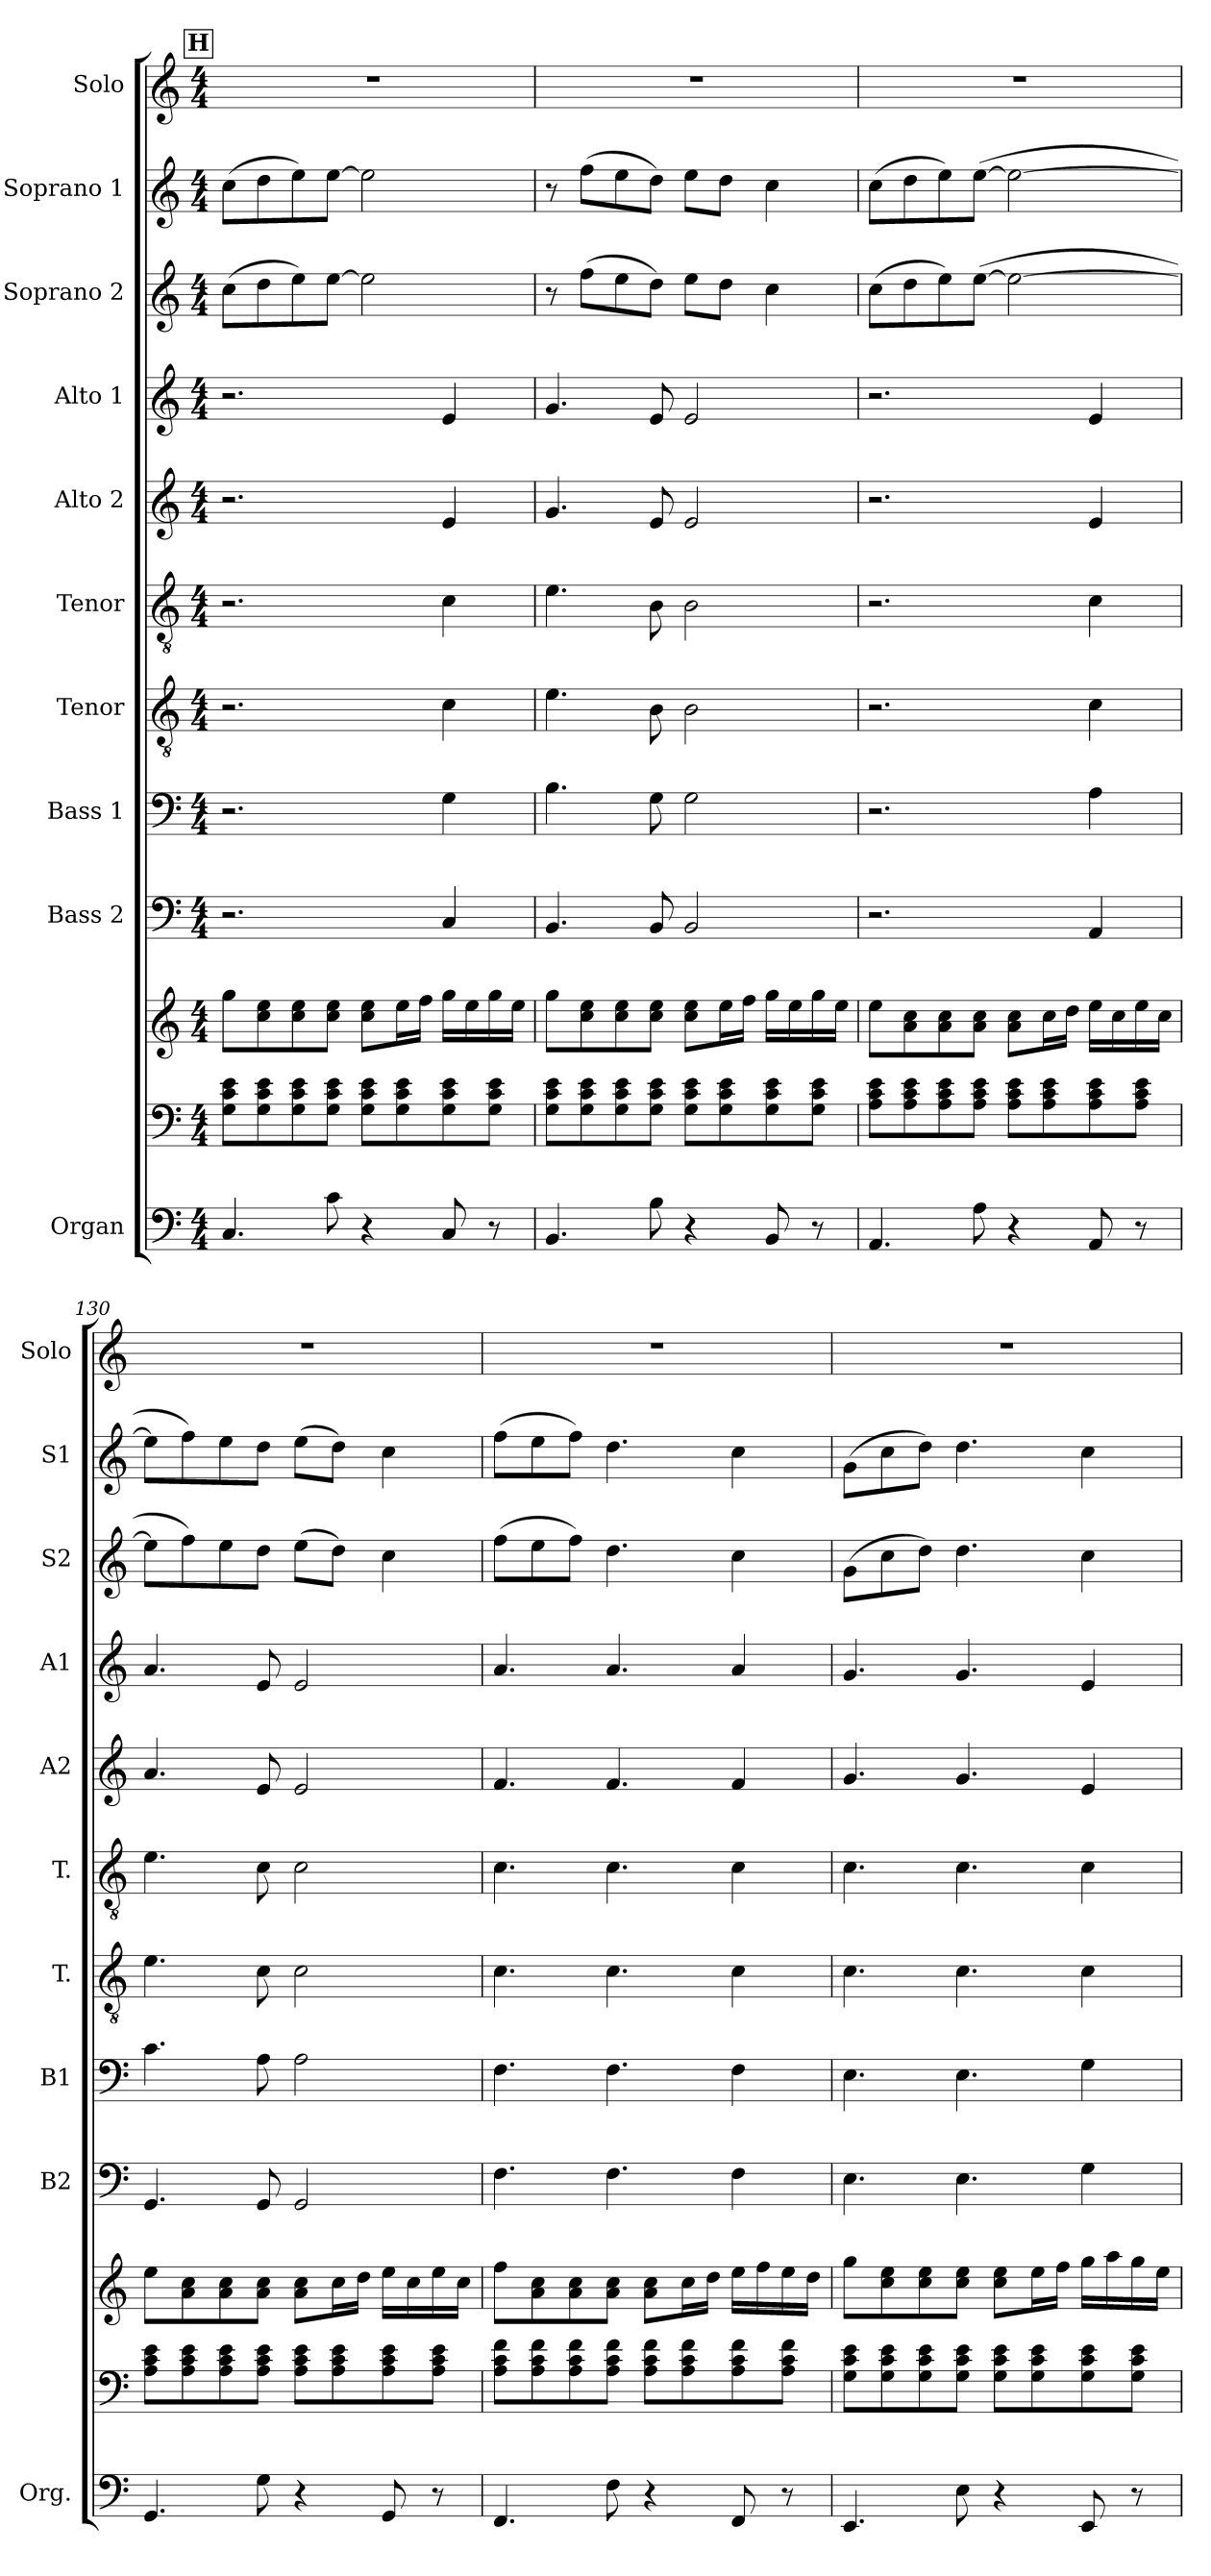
**kern	**kern	**kern	**kern	**kern	**kern	**kern	**kern	**kern	**kern	**kern	**kern
*part10	*part10	*part10	*part9	*part8	*part7	*part6	*part5	*part4	*part3	*part2	*part1
*staff12	*staff11	*staff10	*staff9	*staff8	*staff7	*staff6	*staff5	*staff4	*staff3	*staff2	*staff1
*I"Organ	*	*	*I"Bass 2	*I"Bass 1	*I"Tenor	*I"Tenor	*I"Alto 2	*I"Alto 1	*I"Soprano 2	*I"Soprano 1	*I"Solo
*I'Org.	*	*	*I'B2	*I'B1	*I'T.	*I'T.	*I'A2	*I'A1	*I'S2	*I'S1	*I'Solo
*clefF4	*clefF4	*clefG2	*clefF4	*clefF4	*clefGv2	*clefGv2	*clefG2	*clefG2	*clefG2	*clefG2	*clefG2
*k[]	*k[]	*k[]	*k[]	*k[]	*k[]	*k[]	*k[]	*k[]	*k[]	*k[]	*k[]
*M4/4	*M4/4	*M4/4	*M4/4	*M4/4	*M4/4	*M4/4	*M4/4	*M4/4	*M4/4	*M4/4	*M4/4
!!LO:REH:place=s1:a:B:fs=14:t=H
=127	=127	=127	=127	=127	=127	=127	=127	=127	=127	=127	=127
4.C/	8G\ 8c\ 8e\L	8gg\L	2.r	2.r	2.r	2.r	2.r	2.r	(>8cc\L	(>8cc\L	1r
.	8G\ 8c\ 8e\	8cc\ 8ee\	.	.	.	.	.	.	8dd\	8dd\	.
.	8G\ 8c\ 8e\	8cc\ 8ee\	.	.	.	.	.	.	8ee\)	8ee\)	.
8c\	8G\ 8c\ 8e\J	8cc\ 8ee\J	.	.	.	.	.	.	[8ee\J	[8ee\J	.
4r	8G\ 8c\ 8e\L	8cc\ 8ee\L	.	.	.	.	.	.	2ee\]	2ee\]	.
.	8G\ 8c\ 8e\	16ee\L	.	.	.	.	.	.	.	.	.
.	.	16ff\JJ	.	.	.	.	.	.	.	.	.
8C/	8G\ 8c\ 8e\	16gg\LL	4C/	4G\	4c\	4c\	4e/	4e/	.	.	.
.	.	16ee\	.	.	.	.	.	.	.	.	.
8r	8G\ 8c\ 8e\J	16gg\	.	.	.	.	.	.	.	.	.
.	.	16ee\JJ	.	.	.	.	.	.	.	.	.
=128	=128	=128	=128	=128	=128	=128	=128	=128	=128	=128	=128
4.BB/	8G\ 8c\ 8e\L	8gg\L	4.BB/	4.B\	4.e\	4.e\	4.g/	4.g/	8r	8r	1r
.	8G\ 8c\ 8e\	8cc\ 8ee\	.	.	.	.	.	.	(>8ff\L	(>8ff\L	.
.	8G\ 8c\ 8e\	8cc\ 8ee\	.	.	.	.	.	.	8ee\	8ee\	.
8B\	8G\ 8c\ 8e\J	8cc\ 8ee\J	8BB/	8G\	8B\	8B\	8e/	8e/	8dd\J)	8dd\J)	.
4r	8G\ 8c\ 8e\L	8cc\ 8ee\L	2BB/	2G\	2B\	2B\	2e/	2e/	8ee\L	8ee\L	.
.	8G\ 8c\ 8e\	16ee\L	.	.	.	.	.	.	8dd\J	8dd\J	.
.	.	16ff\JJ	.	.	.	.	.	.	.	.	.
8BB/	8G\ 8c\ 8e\	16gg\LL	.	.	.	.	.	.	4cc\	4cc\	.
.	.	16ee\	.	.	.	.	.	.	.	.	.
8r	8G\ 8c\ 8e\J	16gg\	.	.	.	.	.	.	.	.	.
.	.	16ee\JJ	.	.	.	.	.	.	.	.	.
=129	=129	=129	=129	=129	=129	=129	=129	=129	=129	=129	=129
4.AA/	8A\ 8c\ 8e\L	8ee\L	2.r	2.r	2.r	2.r	2.r	2.r	(>8cc\L	(>8cc\L	1r
.	8A\ 8c\ 8e\	8a\ 8cc\	.	.	.	.	.	.	8dd\	8dd\	.
.	8A\ 8c\ 8e\	8a\ 8cc\	.	.	.	.	.	.	8ee\)	8ee\)	.
8A\	8A\ 8c\ 8e\J	8a\ 8cc\J	.	.	.	.	.	.	(>[8ee\J	(>[8ee\J	.
4r	8A\ 8c\ 8e\L	8a\ 8cc\L	.	.	.	.	.	.	2ee\_	2ee\_	.
.	8A\ 8c\ 8e\	16cc\L	.	.	.	.	.	.	.	.	.
.	.	16dd\JJ	.	.	.	.	.	.	.	.	.
8AA/	8A\ 8c\ 8e\	16ee\LL	4AA/	4A\	4c\	4c\	4e/	4e/	.	.	.
.	.	16cc\	.	.	.	.	.	.	.	.	.
8r	8A\ 8c\ 8e\J	16ee\	.	.	.	.	.	.	.	.	.
.	.	16cc\JJ	.	.	.	.	.	.	.	.	.
=130	=130	=130	=130	=130	=130	=130	=130	=130	=130	=130	=130
4.GG/	8A\ 8c\ 8e\L	8ee\L	4.GG/	4.c\	4.e\	4.e\	4.a/	4.a/	8ee\L]	8ee\L]	1r
.	8A\ 8c\ 8e\	8a\ 8cc\	.	.	.	.	.	.	8ff\)	8ff\)	.
.	8A\ 8c\ 8e\	8a\ 8cc\	.	.	.	.	.	.	8ee\	8ee\	.
8G\	8A\ 8c\ 8e\J	8a\ 8cc\J	8GG/	8A\	8c\	8c\	8e/	8e/	8dd\J	8dd\J	.
4r	8A\ 8c\ 8e\L	8a\ 8cc\L	2GG/	2A\	2c\	2c\	2e/	2e/	(>8ee\L	(>8ee\L	.
.	8A\ 8c\ 8e\	16cc\L	.	.	.	.	.	.	8dd\J)	8dd\J)	.
.	.	16dd\JJ	.	.	.	.	.	.	.	.	.
8GG/	8A\ 8c\ 8e\	16ee\LL	.	.	.	.	.	.	4cc\	4cc\	.
.	.	16cc\	.	.	.	.	.	.	.	.	.
8r	8A\ 8c\ 8e\J	16ee\	.	.	.	.	.	.	.	.	.
.	.	16cc\JJ	.	.	.	.	.	.	.	.	.
=131	=131	=131	=131	=131	=131	=131	=131	=131	=131	=131	=131
4.FF/	8A\ 8c\ 8f\L	8ff\L	4.F\	4.F\	4.c\	4.c\	4.f/	4.a/	(>8ff\L	(>8ff\L	1r
.	8A\ 8c\ 8f\	8a\ 8cc\	.	.	.	.	.	.	8ee\	8ee\	.
.	8A\ 8c\ 8f\	8a\ 8cc\	.	.	.	.	.	.	8ff\J)	8ff\J)	.
8F\	8A\ 8c\ 8f\J	8a\ 8cc\J	4.F\	4.F\	4.c\	4.c\	4.f/	4.a/	4.dd\	4.dd\	.
4r	8A\ 8c\ 8f\L	8a\ 8cc\L	.	.	.	.	.	.	.	.	.
.	8A\ 8c\ 8f\	16cc\L	.	.	.	.	.	.	.	.	.
.	.	16dd\JJ	.	.	.	.	.	.	.	.	.
8FF/	8A\ 8c\ 8f\	16ee\LL	4F\	4F\	4c\	4c\	4f/	4a/	4cc\	4cc\	.
.	.	16ff\	.	.	.	.	.	.	.	.	.
8r	8A\ 8c\ 8f\J	16ee\	.	.	.	.	.	.	.	.	.
.	.	16dd\JJ	.	.	.	.	.	.	.	.	.
=132	=132	=132	=132	=132	=132	=132	=132	=132	=132	=132	=132
4.EE/	8G\ 8c\ 8e\L	8gg\L	4.E\	4.E\	4.c\	4.c\	4.g/	4.g/	(>8g\L	(>8g\L	1r
.	8G\ 8c\ 8e\	8cc\ 8ee\	.	.	.	.	.	.	8cc\	8cc\	.
.	8G\ 8c\ 8e\	8cc\ 8ee\	.	.	.	.	.	.	8dd\J)	8dd\J)	.
8E\	8G\ 8c\ 8e\J	8cc\ 8ee\J	4.E\	4.E\	4.c\	4.c\	4.g/	4.g/	4.dd\	4.dd\	.
4r	8G\ 8c\ 8e\L	8cc\ 8ee\L	.	.	.	.	.	.	.	.	.
.	8G\ 8c\ 8e\	16ee\L	.	.	.	.	.	.	.	.	.
.	.	16ff\JJ	.	.	.	.	.	.	.	.	.
8EE/	8G\ 8c\ 8e\	16gg\LL	4G\	4G\	4c\	4c\	4e/	4e/	4cc\	4cc\	.
.	.	16aa\	.	.	.	.	.	.	.	.	.
8r	8G\ 8c\ 8e\J	16gg\	.	.	.	.	.	.	.	.	.
.	.	16ee\JJ	.	.	.	.	.	.	.	.	.
=	=	=	=	=	=	=	=	=	=	=	=
*-	*-	*-	*-	*-	*-	*-	*-	*-	*-	*-	*-
